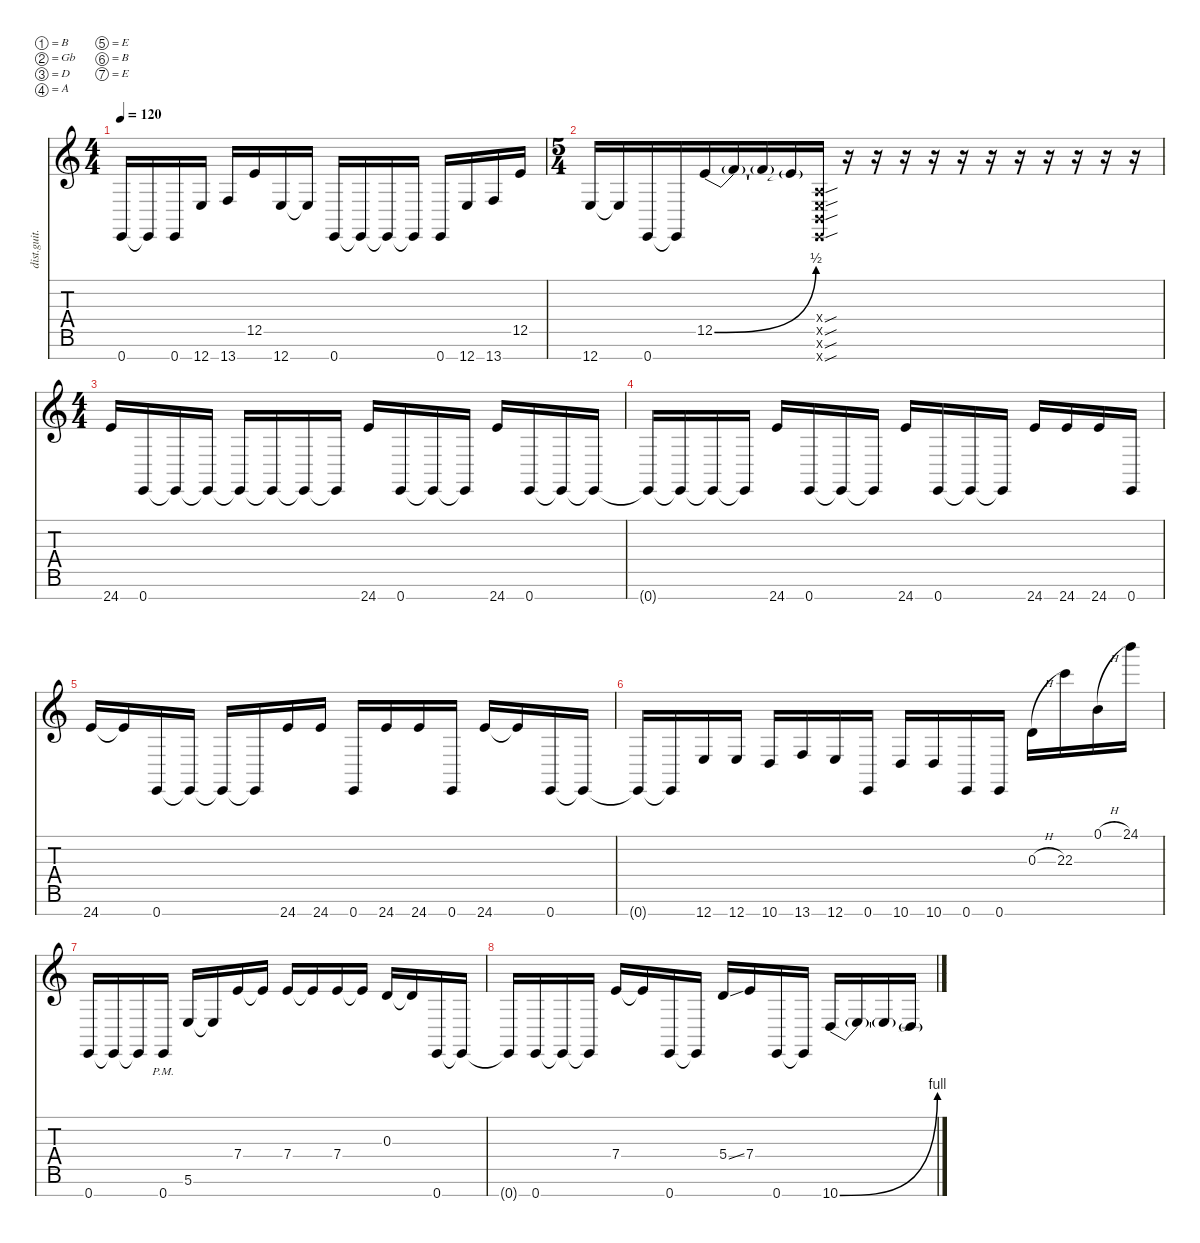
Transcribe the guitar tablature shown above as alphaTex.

\defaultSystemsLayout 4
\hideDynamics
\bracketExtendMode nobrackets
\otherSystemsTrackNameOrientation horizontal
\track ("riff" "dist.guit.") {instrument distortionguitar}
\staff {score tabs}
\tuning (B3 Gb3 D3 A2 E2 B1 E1)
\ts (4 4)
\tempo 120
\clef g2
\ks c
0.7{t}.16{dy mf beam Up} 0.7{t}.16{beam Up} 0.7.16{beam Up} 12.7.16{beam Up} 13.7.16{beam Up} 12.5.16{beam Up} 12.7.16{beam Up} 12.7{t}.16{beam Up} 0.7.16{beam Up} 0.7{t}.16{beam Up} 0.7{t}.16{beam Up} 0.7{t}.16{beam Up} 0.7.16{beam Up} 12.7.16{beam Up} 13.7.16{beam Up} 12.5.16{beam Up} |
\ts (5 4)
\beaming (8 6 4)
12.7.16{beam Up} 12.7{t}.16{beam Up} 0.7.16{beam Up} 0.7{t}.16{beam Up} 12.5{be (bend 0 0 14.399999999999999 2)}.16{beam Up} 12.5{t}.16{beam Up} 12.5{t}.16{beam Up} 12.5{t}.16{beam Up} (0.5{sou x} 0.6{sou x} 0.7{sou x} 0.4{sou x}).16{beam Up} r.16{beam Up} r.16{beam Up} r.16{beam Up} r.16{beam Up} r.16{beam Up} r.16{beam Up} r.16{beam Up} r.16{beam Up} r.16{beam Up} r.16{beam Up} r.16{beam Up} |
\ts (4 4)
\beaming (8 2 2 2 2)
24.7.16{beam Up} 0.7.16{beam Up} 0.7{t}.16{beam Up} 0.7{t}.16{beam Up} 0.7{t}.16{beam Up} 0.7{t}.16{beam Up} 0.7{t}.16{beam Up} 0.7{t}.16{beam Up} 24.7.16{beam Up} 0.7.16{beam Up} 0.7{t}.16{beam Up} 0.7{t}.16{beam Up} 24.7.16{beam Up} 0.7.16{beam Up} 0.7{t}.16{beam Up} 0.7{t}.16{beam Up} |
0.7{t}.16{beam Up} 0.7{t}.16{beam Up} 0.7{t}.16{beam Up} 0.7{t}.16{beam Up} 24.7.16{beam Up} 0.7.16{beam Up} 0.7{t}.16{beam Up} 0.7{t}.16{beam Up} 24.7.16{beam Up} 0.7.16{beam Up} 0.7{t}.16{beam Up} 0.7{t}.16{beam Up} 24.7.16{beam Up} 24.7.16{beam Up} 24.7.16{beam Up} 0.7.16{beam Up} |
24.7.16{beam Up} 24.7{t}.16{beam Up} 0.7.16{beam Up} 0.7{t}.16{beam Up} 0.7{t}.16{beam Up} 0.7{t}.16{beam Up} 24.7.16{beam Up} 24.7.16{beam Up} 0.7.16{beam Up} 24.7.16{beam Up} 24.7.16{beam Up} 0.7.16{beam Up} 24.7.16{beam Up} 24.7{t}.16{beam Up} 0.7.16{beam Up} 0.7{t}.16{beam Up} |
0.7{t}.16{beam Up} 0.7{t}.16{beam Up} 12.7.16{beam Up} 12.7.16{beam Up} 10.7.16{beam Up} 13.7.16{beam Up} 12.7.16{beam Up} 0.7.16{beam Up} 10.7.16{beam Up} 10.7.16{beam Up} 0.7.16{beam Up} 0.7.16{beam Up} 0.3{h}.16{beam Down} 22.3.16{beam Down} 0.1{h}.16{beam Down} 24.1.16{beam Down} |
0.7.16{beam Up} 0.7{t}.16{beam Up} 0.7{t}.16{beam Up} 0.7{pm}.16{beam Up} 5.6.16{beam Up} 5.6{t}.16{beam Up} 7.4.16{beam Up} 7.4{t}.16{beam Up} 7.4.16{beam Up} 7.4{t}.16{beam Up} 7.4.16{beam Up} 7.4{t}.16{beam Up} 0.3.16{beam Up} 0.3{t}.16{beam Up} 0.7.16{beam Up} 0.7{t}.16{beam Up} |
0.7{t}.16{beam Up} 0.7.16{beam Up} 0.7{t}.16{beam Up} 0.7{t}.16{beam Up} 7.4.16{beam Up} 7.4{t}.16{beam Up} 0.7.16{beam Up} 0.7{t}.16{beam Up} 5.4{ss}.16{beam Up} 7.4.16{beam Up} 0.7.16{beam Up} 0.7{t}.16{beam Up} 10.7{be (bend 0 0 15 4)}.16{beam Up} 10.7{t}.16{beam Up} 10.7{t}.16{beam Up} 10.7{t}.16{beam Up}
